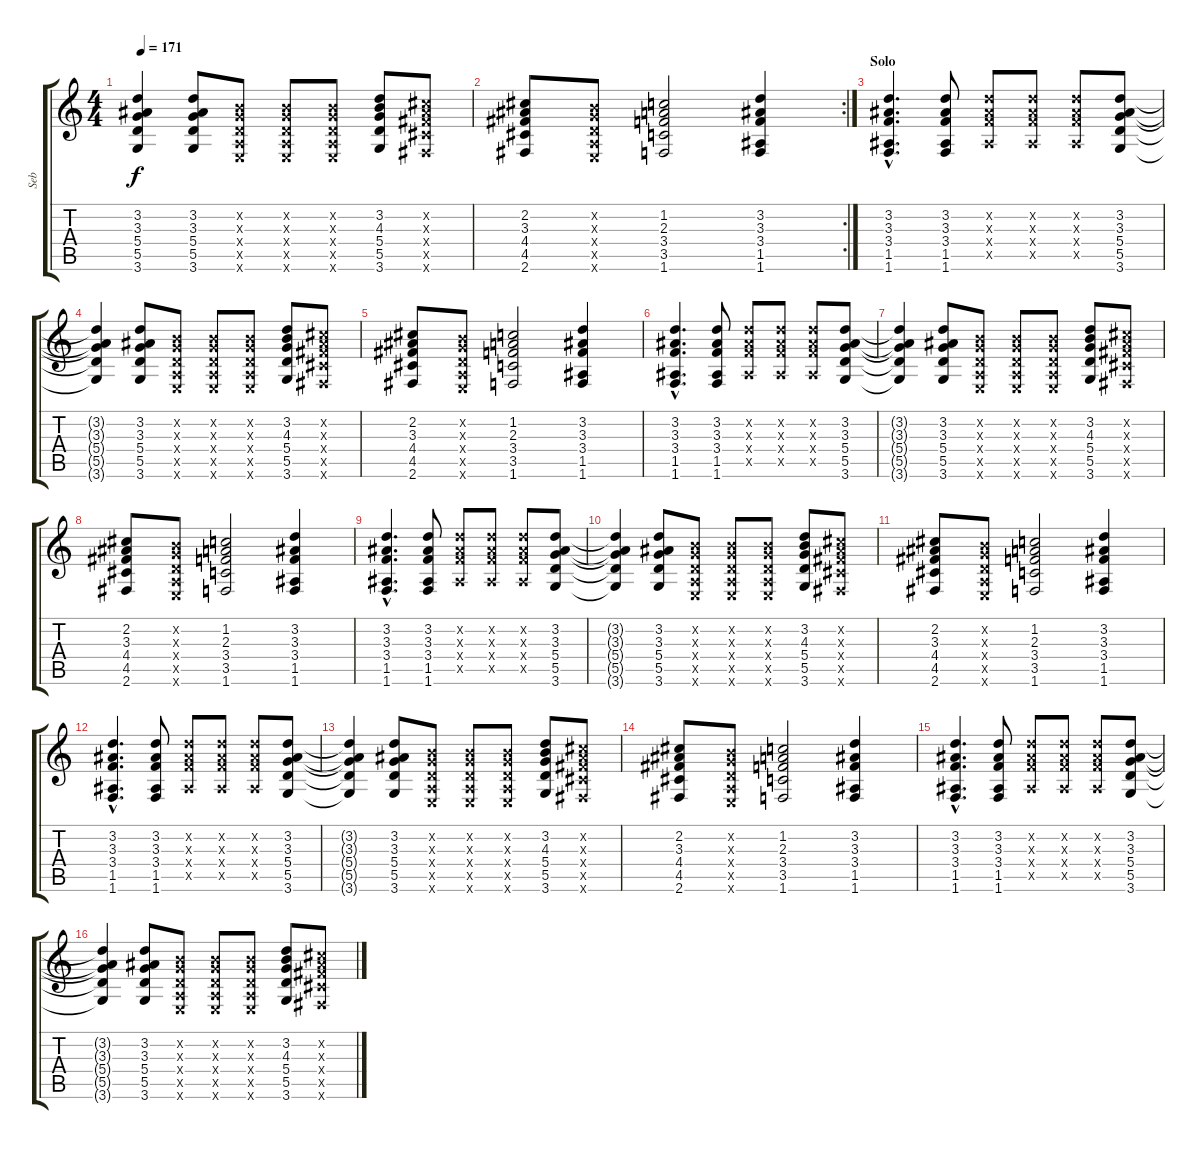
\track ("Seb" "Seb") {instrument acousticguitarsteel}
\staff {score tabs}
\tuning (E4 B3 G3 D3 A2 E2) {hide}
\ts (4 4)
\tempo 171
\clef g2
\ks c
(3.2{t} 3.3{t} 5.4{t} 5.5{t} 3.6{t}).4{dy f} (3.2 3.3 5.4 5.5 3.6).8 (0.2{x} 0.3{x} 0.4{x} 0.5{x} 0.6{x}).8 (0.2{x} 0.3{x} 0.4{x} 0.5{x} 0.6{x}).8 (0.2{x} 0.3{x} 0.4{x} 0.5{x} 0.6{x}).8 (3.2 4.3 5.4 5.5 3.6).8 (2.2{x} 3.3{x} 4.4{x} 4.5{x} 2.6{x}).8 |
\rc 2
(2.2 3.3 4.4 4.5 2.6).8 (0.2{x} 0.3{x} 0.4{x} 0.5{x} 0.6{x}).8 (1.2 2.3 3.4 3.5 1.6).2 (3.2 3.3 3.4 1.5 1.6).4 |
\section ("" "Solo")
(3.2{hac} 3.3{hac} 3.4{hac} 1.5{hac} 1.6{hac}).4{d} (3.2 3.3 3.4 1.5 1.6).8 (3.2{x} 3.3{x} 3.4{x} 1.5{x}).8 (3.2{x} 3.3{x} 3.4{x} 1.5{x}).8 (3.2{x} 3.3{x} 3.4{x} 1.5{x}).8 (3.2 3.3 5.4 5.5 3.6).8 |
(3.2{t} 3.3{t} 5.4{t} 5.5{t} 3.6{t}).4 (3.2 3.3 5.4 5.5 3.6).8 (0.2{x} 0.3{x} 0.4{x} 0.5{x} 0.6{x}).8 (0.2{x} 0.3{x} 0.4{x} 0.5{x} 0.6{x}).8 (0.2{x} 0.3{x} 0.4{x} 0.5{x} 0.6{x}).8 (3.2 4.3 5.4 5.5 3.6).8 (2.2{x} 3.3{x} 4.4{x} 4.5{x} 2.6{x}).8 |
(2.2 3.3 4.4 4.5 2.6).8 (0.2{x} 0.3{x} 0.4{x} 0.5{x} 0.6{x}).8 (1.2 2.3 3.4 3.5 1.6).2 (3.2 3.3 3.4 1.5 1.6).4 |
(3.2{hac} 3.3{hac} 3.4{hac} 1.5{hac} 1.6{hac}).4{d} (3.2 3.3 3.4 1.5 1.6).8 (3.2{x} 3.3{x} 3.4{x} 1.5{x}).8 (3.2{x} 3.3{x} 3.4{x} 1.5{x}).8 (3.2{x} 3.3{x} 3.4{x} 1.5{x}).8 (3.2 3.3 5.4 5.5 3.6).8 |
(3.2{t} 3.3{t} 5.4{t} 5.5{t} 3.6{t}).4 (3.2 3.3 5.4 5.5 3.6).8 (0.2{x} 0.3{x} 0.4{x} 0.5{x} 0.6{x}).8 (0.2{x} 0.3{x} 0.4{x} 0.5{x} 0.6{x}).8 (0.2{x} 0.3{x} 0.4{x} 0.5{x} 0.6{x}).8 (3.2 4.3 5.4 5.5 3.6).8 (2.2{x} 3.3{x} 4.4{x} 4.5{x} 2.6{x}).8 |
(2.2 3.3 4.4 4.5 2.6).8 (0.2{x} 0.3{x} 0.4{x} 0.5{x} 0.6{x}).8 (1.2 2.3 3.4 3.5 1.6).2 (3.2 3.3 3.4 1.5 1.6).4 |
(3.2{hac} 3.3{hac} 3.4{hac} 1.5{hac} 1.6{hac}).4{d} (3.2 3.3 3.4 1.5 1.6).8 (3.2{x} 3.3{x} 3.4{x} 1.5{x}).8 (3.2{x} 3.3{x} 3.4{x} 1.5{x}).8 (3.2{x} 3.3{x} 3.4{x} 1.5{x}).8 (3.2 3.3 5.4 5.5 3.6).8 |
(3.2{t} 3.3{t} 5.4{t} 5.5{t} 3.6{t}).4 (3.2 3.3 5.4 5.5 3.6).8 (0.2{x} 0.3{x} 0.4{x} 0.5{x} 0.6{x}).8 (0.2{x} 0.3{x} 0.4{x} 0.5{x} 0.6{x}).8 (0.2{x} 0.3{x} 0.4{x} 0.5{x} 0.6{x}).8 (3.2 4.3 5.4 5.5 3.6).8 (2.2{x} 3.3{x} 4.4{x} 4.5{x} 2.6{x}).8 |
(2.2 3.3 4.4 4.5 2.6).8 (0.2{x} 0.3{x} 0.4{x} 0.5{x} 0.6{x}).8 (1.2 2.3 3.4 3.5 1.6).2 (3.2 3.3 3.4 1.5 1.6).4 |
(3.2{hac} 3.3{hac} 3.4{hac} 1.5{hac} 1.6{hac}).4{d} (3.2 3.3 3.4 1.5 1.6).8 (3.2{x} 3.3{x} 3.4{x} 1.5{x}).8 (3.2{x} 3.3{x} 3.4{x} 1.5{x}).8 (3.2{x} 3.3{x} 3.4{x} 1.5{x}).8 (3.2 3.3 5.4 5.5 3.6).8 |
(3.2{t} 3.3{t} 5.4{t} 5.5{t} 3.6{t}).4 (3.2 3.3 5.4 5.5 3.6).8 (0.2{x} 0.3{x} 0.4{x} 0.5{x} 0.6{x}).8 (0.2{x} 0.3{x} 0.4{x} 0.5{x} 0.6{x}).8 (0.2{x} 0.3{x} 0.4{x} 0.5{x} 0.6{x}).8 (3.2 4.3 5.4 5.5 3.6).8 (2.2{x} 3.3{x} 4.4{x} 4.5{x} 2.6{x}).8 |
(2.2 3.3 4.4 4.5 2.6).8 (0.2{x} 0.3{x} 0.4{x} 0.5{x} 0.6{x}).8 (1.2 2.3 3.4 3.5 1.6).2 (3.2 3.3 3.4 1.5 1.6).4 |
(3.2{hac} 3.3{hac} 3.4{hac} 1.5{hac} 1.6{hac}).4{d} (3.2 3.3 3.4 1.5 1.6).8 (3.2{x} 3.3{x} 3.4{x} 1.5{x}).8 (3.2{x} 3.3{x} 3.4{x} 1.5{x}).8 (3.2{x} 3.3{x} 3.4{x} 1.5{x}).8 (3.2 3.3 5.4 5.5 3.6).8 |
(3.2{t} 3.3{t} 5.4{t} 5.5{t} 3.6{t}).4 (3.2 3.3 5.4 5.5 3.6).8 (0.2{x} 0.3{x} 0.4{x} 0.5{x} 0.6{x}).8 (0.2{x} 0.3{x} 0.4{x} 0.5{x} 0.6{x}).8 (0.2{x} 0.3{x} 0.4{x} 0.5{x} 0.6{x}).8 (3.2 4.3 5.4 5.5 3.6).8 (2.2{x} 3.3{x} 4.4{x} 4.5{x} 2.6{x}).8
